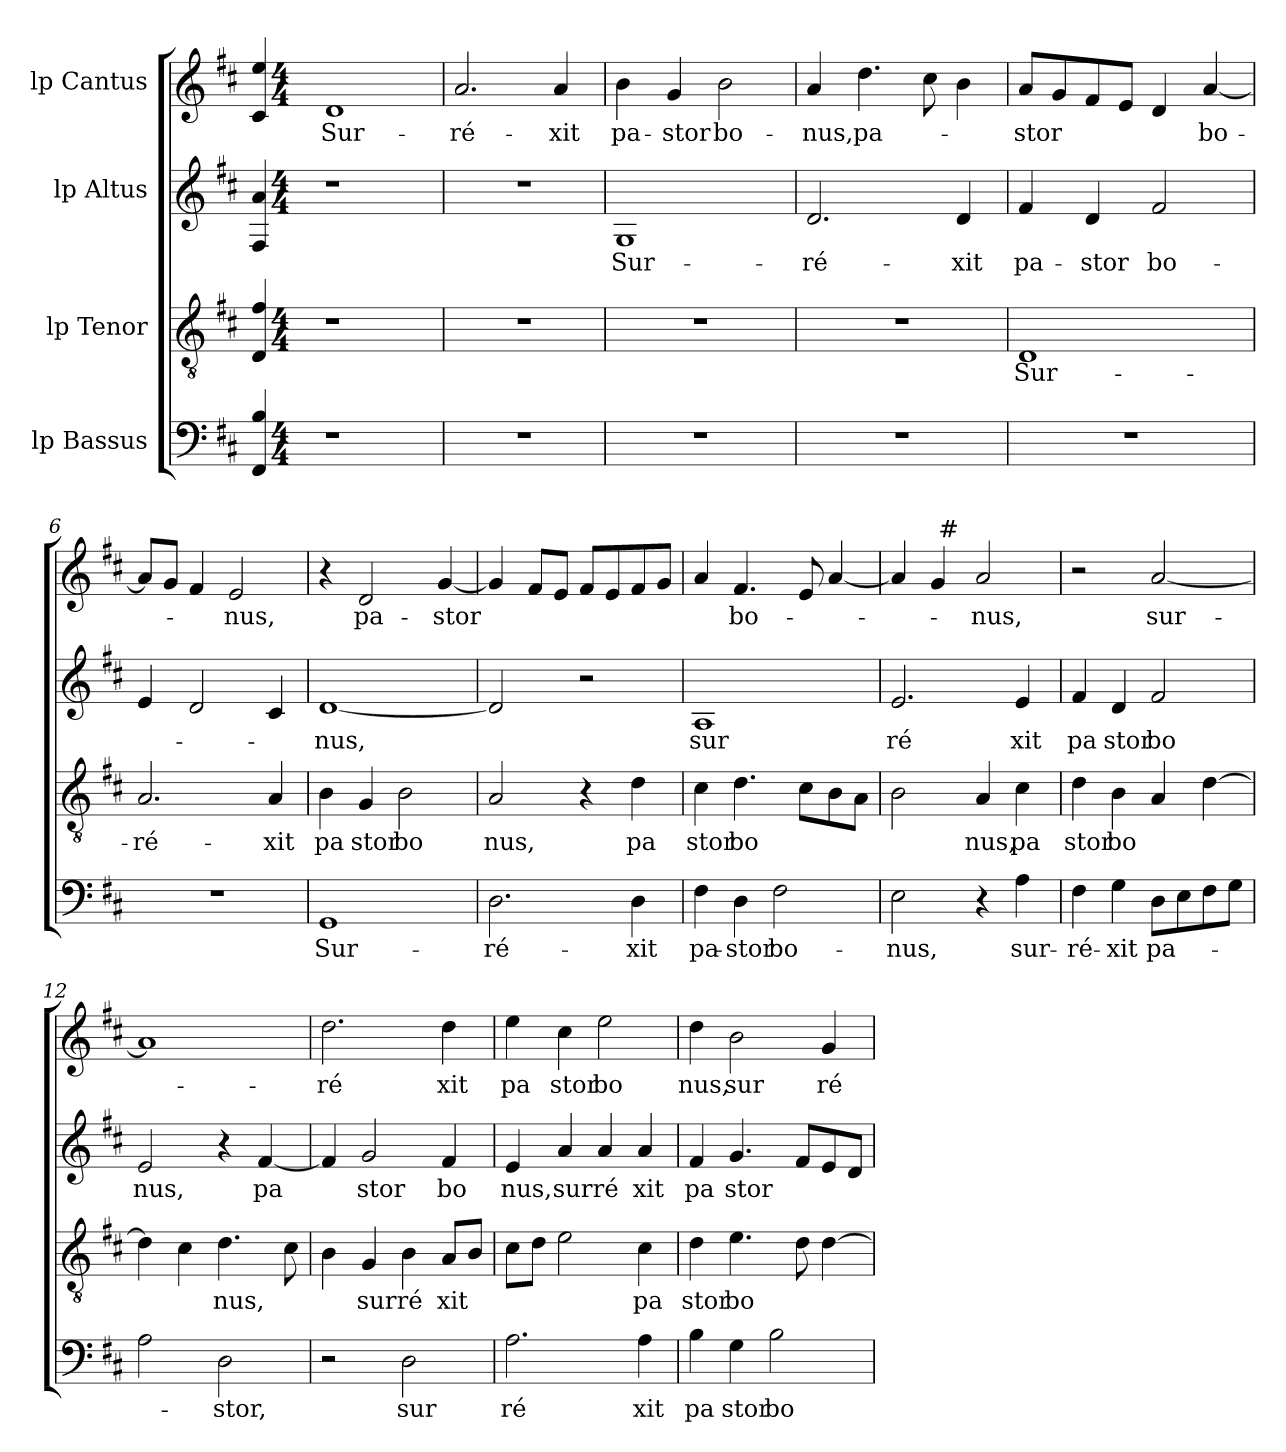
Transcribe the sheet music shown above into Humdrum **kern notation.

**kern	**text	**kern	**text	**kern	**text	**kern	**text
*part4	*part4	*part3	*part3	*part2	*part2	*part1	*part1
*staff4	*staff4	*staff3	*staff3	*staff2	*staff2	*staff1	*staff1
*I"lp Bassus	*	*I"lp Tenor	*	*I"lp Altus	*	*I"lp Cantus	*
!!LO:PB:g=z
*stria5	*	*stria5	*	*stria5	*	*stria5	*
*clefF4	*	*clefGv2	*	*clefG2	*	*clefG2	*
*k[f#c#]	*	*k[f#c#]	*	*k[f#c#]	*	*k[f#c#]	*
*D:	*	*D:	*	*D:	*	*D:	*
=1	=1	=1	=1	=1	=1	=1	=1
4B/ 4FF#/	.	4f#/ 4D/	.	4a/ 4F#/	.	4ee/ 4c#/	.
*M4/4	*	*M4/4	*	*M4/4	*	*M4/4	*
*met(c)	*	*met(c)	*	*met(c)	*	*met(c)	*
!	!	!	!	!	!	!	!LO:LY:b:cj
1r	.	1r	.	1r	.	1d	Sur-
=2	=2	=2	=2	=2	=2	=2	=2
!	!	!	!	!	!	!	!LO:LY:b:cj
1r	.	1r	.	1r	.	2.a/	-ré-
!	!	!	!	!	!	!	!LO:LY:b:cj
.	.	.	.	.	.	4a/	-xit
=3	=3	=3	=3	=3	=3	=3	=3
!	!	!	!	!	!LO:LY:b:cj	!	!LO:LY:b:cj
1r	.	1r	.	1G	Sur-	4b\	pa-
!	!	!	!	!	!	!	!LO:LY:b:cj
.	.	.	.	.	.	4g/	-stor
!	!	!	!	!	!	!	!LO:LY:b:cj
.	.	.	.	.	.	2b\	bo-
=4	=4	=4	=4	=4	=4	=4	=4
!	!	!	!	!	!LO:LY:b:cj	!	!LO:LY:b:cj
1r	.	1r	.	2.d/	-ré-	4a/	-nus,
!	!	!	!	!	!	!	!LO:LY:b:cj
.	.	.	.	.	.	4.dd\	pa-
.	.	.	.	.	.	8cc#\	.
!	!	!	!	!	!LO:LY:b:cj	!	!
.	.	.	.	4d/	-xit	4b\	.
=5	=5	=5	=5	=5	=5	=5	=5
!	!	!	!LO:LY:b:cj	!	!LO:LY:b:cj	!	!LO:LY:b
1r	.	1D	Sur-	4f#/	pa-	8a/L	-stor
.	.	.	.	.	.	8g/	.
!	!	!	!	!	!LO:LY:b:cj	!	!
.	.	.	.	4d/	-stor	8f#/	.
.	.	.	.	.	.	8e/J	.
!	!	!	!	!	!LO:LY:b:cj	!	!
.	.	.	.	2f#/	bo-	4d/	.
!	!	!	!	!	!	!	!LO:LY:b:cj
.	.	.	.	.	.	[<4a/	bo-
=6	=6	=6	=6	=6	=6	=6	=6
!	!	!	!LO:LY:b:cj	!	!	!	!
1r	.	2.A/	-ré-	4e/	.	8a/L]	.
.	.	.	.	.	.	8g/J	.
.	.	.	.	2d/	.	4f#/	.
!	!	!	!	!	!	!	!LO:LY:b:cj
.	.	.	.	.	.	2e/	-nus,
!	!	!	!LO:LY:b:cj	!	!	!	!
.	.	4A/	-xit	4c#/	.	.	.
!!LO:LB:g=z
=7	=7	=7	=7	=7	=7	=7	=7
!	!LO:LY:b:cj	!	!LO:LY:b:cj	!	!LO:LY:b:cj	!	!
1GG	Sur-	4B\	pa	[<1d	-nus,	4r	.
!	!	!	!LO:LY:b:cj	!	!	!	!LO:LY:b:cj
.	.	4G/	stor	.	.	2d/	pa-
!	!	!	!LO:LY:b:cj	!	!	!	!
.	.	2B\	bo	.	.	.	.
!	!	!	!	!	!	!	!LO:LY:b
.	.	.	.	.	.	[<4g/	-stor
=8	=8	=8	=8	=8	=8	=8	=8
!	!LO:LY:b:cj	!	!LO:LY:b:cj	!	!	!	!
2.D\	-ré-	2A/	nus,	2d/]	.	4g/]	.
.	.	.	.	.	.	8f#/L	.
.	.	.	.	.	.	8e/J	.
.	.	4r	.	2r	.	8f#/L	.
.	.	.	.	.	.	8e/	.
!	!LO:LY:b:cj	!	!LO:LY:b:cj	!	!	!	!
4D\	-xit	4d\	pa	.	.	8f#/	.
.	.	.	.	.	.	8g/J	.
=9	=9	=9	=9	=9	=9	=9	=9
!	!LO:LY:b:cj	!	!LO:LY:b:cj	!	!LO:LY:b:cj	!	!
4F#\	pa-	4c#\	stor	1A	sur	4a/	.
!	!LO:LY:b:cj	!	!LO:LY:b:cj	!	!	!	!LO:LY:b:cj
4D\	-stor	4.d\	bo	.	.	4.f#/	bo-
!	!LO:LY:b:cj	!	!	!	!	!	!
2F#\	bo-	.	.	.	.	.	.
.	.	8c#\L	.	.	.	8e/	.
.	.	8B\	.	.	.	[<4a/	.
.	.	8A\J	.	.	.	.	.
=10	=10	=10	=10	=10	=10	=10	=10
!	!LO:LY:b:cj	!	!	!	!LO:LY:b:cj	!	!
*	*	*	*	*	*	*^	*
2E\	-nus,	2B\	.	2.e/	ré	4a/]	4ryy	.
.	.	.	.	.	.	4g/	64ryy	.
!	!	!	!	!	!	!	!LO:TX:a:t=#	!
.	.	.	.	.	.	.	2ryy	.
!	!	!	!LO:LY:b:cj	!	!	!	!	!LO:LY:b:cj
4r	.	4A/	nus,	.	.	2a/	.	-nus,
!	!LO:LY:b:cj	!	!LO:LY:b:cj	!	!LO:LY:b:cj	!	!	!
4A\	sur-	4c#\	pa	4e/	xit	.	.	.
.	.	.	.	.	.	.	8...ryy	.
=11	=11	=11	=11	=11	=11	=11	=11	=11
!	!LO:LY:b:cj	!	!LO:LY:b:cj	!	!LO:LY:b:cj	!	!	!
*	*	*	*	*	*	*v	*v	*
4F#\	-ré-	4d\	stor	4f#/	pa	2r	.
!	!LO:LY:b:cj	!	!LO:LY:b:cj	!	!LO:LY:b:cj	!	!
4G\	-xit	4B\	bo	4d/	stor	.	.
!	!LO:LY:b:cj	!	!	!	!LO:LY:b:cj	!	!LO:LY:b:cj
8D\L	pa-	4A/	.	2f#/	bo	[<2a/	sur-
8E\	.	.	.	.	.	.	.
8F#\	.	[>4d\	.	.	.	.	.
8G\J	.	.	.	.	.	.	.
=12	=12	=12	=12	=12	=12	=12	=12
!	!	!	!	!	!LO:LY:b:cj	!	!
2A\	.	4d\]	.	2e/	nus,	1a]	.
.	.	4c#\	.	.	.	.	.
!	!LO:LY:b:cj	!	!LO:LY:b	!	!	!	!
2D\	-stor,	4.d\	nus,	4r	.	.	.
!	!	!	!	!	!LO:LY:b:cj	!	!
.	.	.	.	[>4f#/	pa	.	.
.	.	8c#\	.	.	.	.	.
!!LO:LB:g=z
=13	=13	=13	=13	=13	=13	=13	=13
!	!	!	!	!	!	!	!LO:LY:b:cj
2r	.	4B\	.	4f#/]	.	2.dd\	-ré
!	!	!	!LO:LY:b:cj	!	!LO:LY:b:cj	!	!
.	.	4G/	sur	2g/	stor	.	.
!	!LO:LY:b:cj	!	!LO:LY:b:cj	!	!	!	!
2D\	sur	4B\	ré	.	.	.	.
!	!	!	!LO:LY:b	!	!LO:LY:b:cj	!	!LO:LY:b:cj
.	.	8A/L	xit	4f#/	bo	4dd\	xit
.	.	8B/J	.	.	.	.	.
=14	=14	=14	=14	=14	=14	=14	=14
!	!LO:LY:b:cj	!	!	!	!LO:LY:b:cj	!	!LO:LY:b:cj
2.A\	ré	8c#\L	.	4e/	nus,	4ee\	pa
.	.	8d\J	.	.	.	.	.
!	!	!	!	!	!LO:LY:b:cj	!	!LO:LY:b:cj
.	.	2e\	.	4a/	sur	4cc#\	stor
!	!	!	!	!	!LO:LY:b:cj	!	!LO:LY:b:cj
.	.	.	.	4a/	ré	2ee\	bo
!	!LO:LY:b:cj	!	!LO:LY:b:cj	!	!LO:LY:b:cj	!	!
4A\	xit	4c#\	pa	4a/	xit	.	.
=15	=15	=15	=15	=15	=15	=15	=15
!	!LO:LY:b:cj	!	!LO:LY:b:cj	!	!LO:LY:b:cj	!	!LO:LY:b:cj
4B\	pa	4d\	stor	4f#/	pa	4dd\	nus,
!	!LO:LY:b:cj	!	!LO:LY:b:cj	!	!LO:LY:b	!	!LO:LY:b:cj
4G\	stor	4.e\	bo	4.g/	stor	2b\	sur
!	!LO:LY:b:cj	!	!	!	!	!	!
2B\	bo	.	.	.	.	.	.
.	.	8d\	.	8f#/L	.	.	.
!	!	!	!	!	!	!	!LO:LY:b:cj
.	.	[>4d\	.	8e/	.	4g/	ré
.	.	.	.	8d/J	.	.	.
=	=	=	=	=	=	=	=
*-	*-	*-	*-	*-	*-	*-	*-
